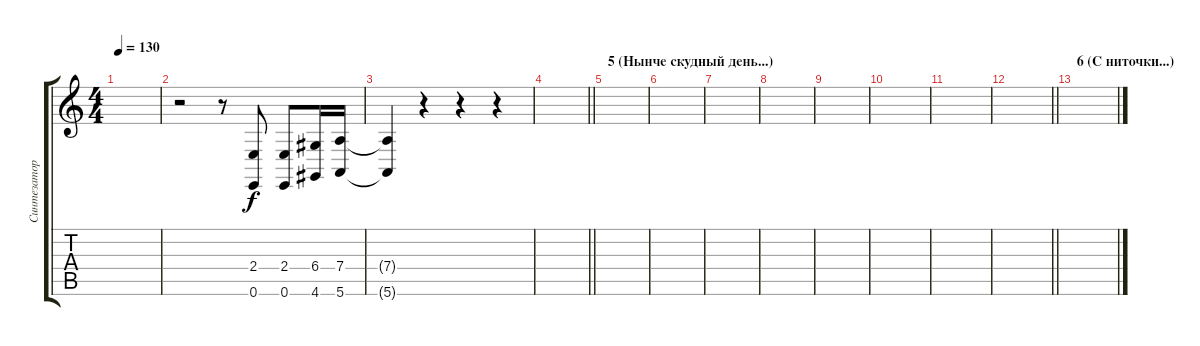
\track ("Синтезатор" "Синтезатор") {instrument lead2sawtooth}
\staff {score tabs}
\tuning (E4 B3 G3 D3 A2 E2) {hide}
\ts (4 4)
\tempo 130
\clef g2
\ks c
|
r.2 r.8 (2.4 0.6).8 (2.4 0.6).8 (6.4 4.6).16 (7.4 5.6).16 |
(7.4{t} 5.6{t}).4 r.4 r.4 r.4 |
\barLineRight lightlight
|
\section ("" "5 (Нынче скудный день...)")
|
|
|
|
|
|
|
\barLineRight lightlight
|
\section ("" "6 (С ниточки...)")
